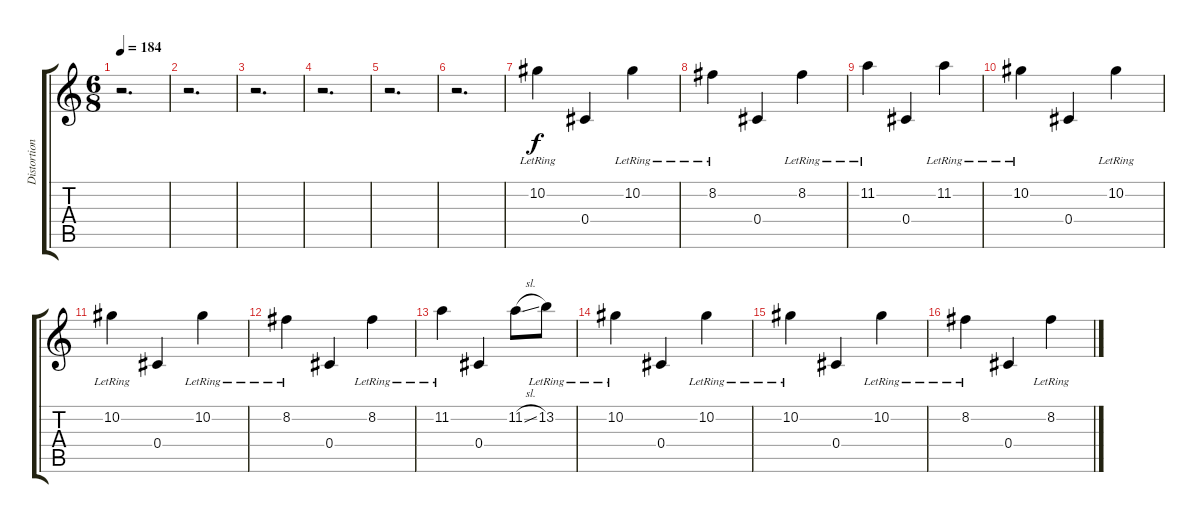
\track ("Distortion Guitar" "Distortion") {instrument distortionguitar}
\staff {score tabs}
\tuning (Eb4 Bb3 Gb3 Db3 Ab2 Db2) {hide}
\ts (6 8)
\tempo 184
\clef g2
\ks c
r.2{d dy f} |
r.2{d} |
r.2{d} |
r.2{d} |
r.2{d} |
r.2{d} |
10.2{lr}.4 0.4.4 10.2{lr}.4 |
8.2{lr}.4 0.4.4 8.2{lr}.4 |
11.2{lr}.4 0.4.4 11.2{lr}.4 |
10.2{lr}.4 0.4.4 10.2{lr}.4 |
10.2{lr}.4 0.4.4 10.2{lr}.4 |
8.2{lr}.4 0.4.4 8.2{lr}.4 |
11.2{lr}.4 0.4.4 11.2{sl}.8 13.2{lr}.8 |
10.2{lr}.4 0.4.4 10.2{lr}.4 |
10.2{lr}.4 0.4.4 10.2{lr}.4 |
8.2{lr}.4 0.4.4 8.2{lr}.4
